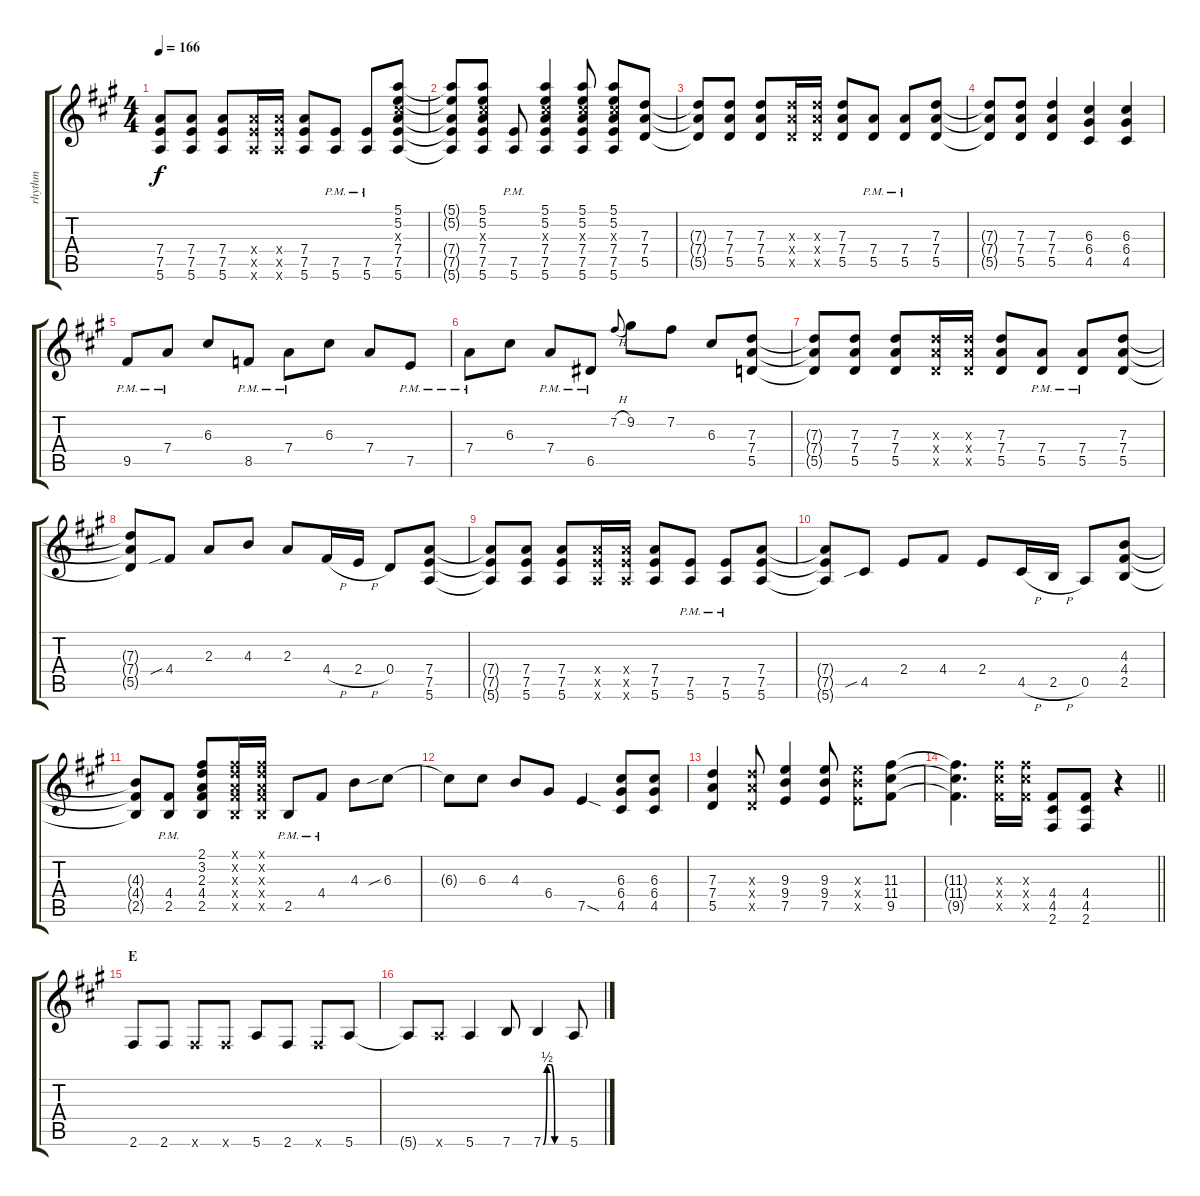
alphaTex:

\track ("rhythm" "rhythm") {instrument distortionguitar}
\staff {score tabs}
\tuning (E4 B3 G3 D3 A2 E2) {hide}
\ts (4 4)
\tempo 166
\clef g2
\ks a
(7.4{t} 7.5{t} 5.6{t}).8{dy f} (7.4 7.5 5.6).8 (7.4 7.5 5.6).8 (7.4{x} 7.5{x} 5.6{x}).16 (7.4{x} 7.5{x} 5.6{x}).16 (7.4 7.5 5.6).8 (7.5{pm} 5.6{pm}).8 (7.5{pm} 5.6{pm}).8 (5.1 5.2 6.3{x} 7.4 7.5 5.6).8 |
(5.1{t} 5.2{t} 7.4{t} 7.5{t} 5.6{t}).8 (5.1 5.2 6.3{x} 7.4 7.5 5.6).8 (7.5{pm} 5.6{pm}).8 (5.1 5.2 6.3{x} 7.4 7.5 5.6).4 (5.1 5.2 6.3{x} 7.4 7.5 5.6).8 (5.1 5.2 6.3{x} 7.4 7.5 5.6).8 (7.3 7.4 5.5).8 |
(7.3{t} 7.4{t} 5.5{t}).8 (7.3 7.4 5.5).8 (7.3 7.4 5.5).8 (7.3{x} 7.4{x} 5.5{x}).16 (7.3{x} 7.4{x} 5.5{x}).16 (7.3 7.4 5.5).8 (7.4{pm} 5.5{pm}).8 (7.4{pm} 5.5{pm}).8 (7.3 7.4 5.5).8 |
(7.3{t} 7.4{t} 5.5{t}).8 (7.3 7.4 5.5).8 (7.3 7.4 5.5).4 (6.3 6.4 4.5).4 (6.3 6.4 4.5).4 |
9.5{pm}.8 7.4{pm}.8 6.3.8 8.5{pm}.8 7.4{pm}.8 6.3.8 7.4.8 7.5{pm}.8 |
7.4{pm}.8 6.3.8 7.4{pm}.8 6.5{pm}.8 7.2{h}.8{gr onbeat} 9.2.8 7.2.8 6.3.8 (7.3 7.4 5.5).8 |
(7.3{t} 7.4{t} 5.5{t}).8 (7.3 7.4 5.5).8 (7.3 7.4 5.5).8 (7.3{x} 7.4{x} 5.5{x}).16 (7.3{x} 7.4{x} 5.5{x}).16 (7.3 7.4 5.5).8 (7.4{pm} 5.5{pm}).8 (7.4{pm} 5.5{pm}).8 (7.3 7.4 5.5).8 |
(7.3{t} 7.4{t} 5.5{t}).8 4.4{sib}.8 2.3.8 4.3.8 2.3.8 4.4{h}.16 2.4{h}.16 0.4.8 (7.4 7.5 5.6).8 |
(7.4{t} 7.5{t} 5.6{t}).8 (7.4 7.5 5.6).8 (7.4 7.5 5.6).8 (7.4{x} 7.5{x} 5.6{x}).16 (7.4{x} 7.5{x} 5.6{x}).16 (7.4 7.5 5.6).8 (7.5{pm} 5.6{pm}).8 (7.5{pm} 5.6{pm}).8 (7.4 7.5 5.6).8 |
(7.4{t} 7.5{t} 5.6{t}).8 4.5{sib}.8 2.4.8 4.4.8 2.4.8 4.5{h}.16 2.5{h}.16 0.5.8 (4.3 4.4 2.5).8 |
(4.3{t} 4.4{t} 2.5{t}).8 (4.4{pm} 2.5{pm}).8 (2.1 3.2 2.3 4.4 2.5).8 (2.1{x} 3.2{x} 2.3{x} 4.4{x} 2.5{x}).16 (2.1{x} 3.2{x} 2.3{x} 4.4{x} 2.5{x}).16 2.5{pm}.8 4.4{pm}.8 4.3.8 6.3{sib}.8 |
6.3{t}.8 6.3.8 4.3.8 6.4.8 7.5{sod}.4 (6.3 6.4 4.5).8 (6.3 6.4 4.5).8 |
(7.3 7.4 5.5).4 (7.3{x} 7.4{x} 5.5{x}).8 (9.3 9.4 7.5).4 (9.3 9.4 7.5).8 (9.3{x} 9.4{x} 7.5{x}).8 (11.3 11.4 9.5).8 |
\barLineRight lightlight
(11.3{t} 11.4{t} 9.5{t}).4{d} (11.3{x} 11.4{x} 9.5{x}).16 (11.3{x} 11.4{x} 9.5{x}).16 (4.4 4.5 2.6).8 (4.4 4.5 2.6).8 r.4 |
\section ("" "E")
2.6.8 2.6.8 2.6{x}.8 2.6{x}.8 5.6.8 2.6.8 2.6{x}.8 5.6.8 |
5.6{t}.8 5.6{x}.8 5.6.4 7.6.8 7.6{be (custom 0 0 10 2 20 2 30 0 60 0)}.4 5.6.8
